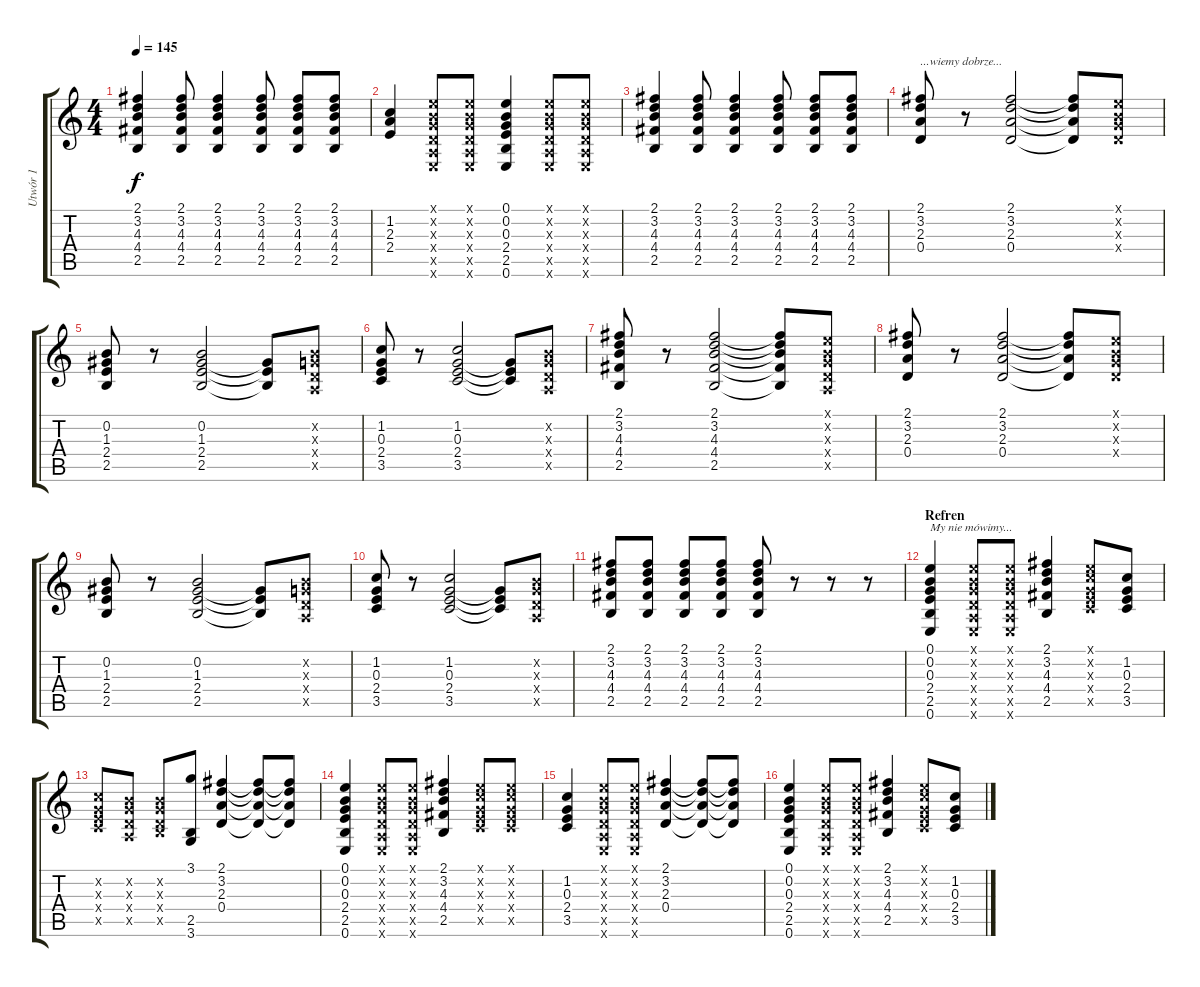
\track ("Utwór 1" "Utwór 1") {instrument acousticguitarsteel}
\staff {score tabs}
\tuning (E4 B3 G3 D3 A2 E2) {hide}
\ts (4 4)
\tempo 145
\clef g2
\ks c
(2.1 3.2 4.3 4.4 2.5).4{dy f} (2.1 3.2 4.3 4.4 2.5).8 (2.1 3.2 4.3 4.4 2.5).4 (2.1 3.2 4.3 4.4 2.5).8 (2.1 3.2 4.3 4.4 2.5).8 (2.1 3.2 4.3 4.4 2.5).8 |
(1.2 2.3 2.4).4 (0.1{x} 0.2{x} 0.3{x} 0.4{x} 0.5{x} 0.6{x}).8 (0.1{x} 0.2{x} 0.3{x} 0.4{x} 0.5{x} 0.6{x}).8 (0.1 0.2 0.3 2.4 2.5 0.6).4 (0.1{x} 0.2{x} 0.3{x} 0.4{x} 0.5{x} 0.6{x}).8 (0.1{x} 0.2{x} 0.3{x} 0.4{x} 0.5{x} 0.6{x}).8 |
(2.1 3.2 4.3 4.4 2.5).4 (2.1 3.2 4.3 4.4 2.5).8 (2.1 3.2 4.3 4.4 2.5).4 (2.1 3.2 4.3 4.4 2.5).8 (2.1 3.2 4.3 4.4 2.5).8 (2.1 3.2 4.3 4.4 2.5).8 |
(2.1 3.2 2.3 0.4).8{txt "...wiemy dobrze..."} r.8 (2.1 3.2 2.3 0.4).2 (2.1{t} 3.2{t} 2.3{t} 0.4{t}).8 (0.1{x} 0.2{x} 0.3{x} 0.4{x}).8 |
(0.2 1.3 2.4 2.5).8 r.8 (0.2 1.3 2.4 2.5).2 (1.3{t} 2.4{t} 2.5{t}).8 (0.2{x} 0.3{x} 0.4{x} 0.5{x}).8 |
(1.2 0.3 2.4 3.5).8 r.8 (1.2 0.3 2.4 3.5).2 (0.3{t} 2.4{t} 3.5{t}).8 (0.2{x} 0.3{x} 0.4{x} 0.5{x}).8 |
(2.1 3.2 4.3 4.4 2.5).8 r.8 (2.1 3.2 4.3 4.4 2.5).2 (2.1{t} 3.2{t} 4.3{t} 4.4{t} 2.5{t}).8 (0.1{x} 0.2{x} 0.3{x} 0.4{x} 0.5{x}).8 |
(2.1 3.2 2.3 0.4).8 r.8 (2.1 3.2 2.3 0.4).2 (2.1{t} 3.2{t} 2.3{t} 0.4{t}).8 (0.1{x} 0.2{x} 0.3{x} 0.4{x}).8 |
(0.2 1.3 2.4 2.5).8 r.8 (0.2 1.3 2.4 2.5).2 (1.3{t} 2.4{t} 2.5{t}).8 (0.2{x} 0.3{x} 0.4{x} 0.5{x}).8 |
(1.2 0.3 2.4 3.5).8 r.8 (1.2 0.3 2.4 3.5).2 (0.3{t} 2.4{t} 3.5{t}).8 (0.2{x} 0.3{x} 0.4{x} 0.5{x}).8 |
(2.1 3.2 4.3 4.4 2.5).8 (2.1 3.2 4.3 4.4 2.5).8 (2.1 3.2 4.3 4.4 2.5).8 (2.1 3.2 4.3 4.4 2.5).8 (2.1 3.2 4.3 4.4 2.5).8 r.8 r.8 r.8 |
\section ("" "Refren")
(0.1 0.2 0.3 2.4 2.5 0.6).4{txt "My nie mówimy..."} (0.1{x} 0.2{x} 0.3{x} 0.4{x} 0.5{x} 0.6{x}).8 (0.1{x} 0.2{x} 0.3{x} 0.4{x} 0.5{x} 0.6{x}).8 (2.1 3.2 4.3 4.4 2.5).4 (0.1{x} 1.2{x} 0.3{x} 2.4{x} 3.5{x}).8 (1.2 0.3 2.4 3.5).8 |
\section ("" "")
(1.2{x} 0.3{x} 2.4{x} 3.5{x}).8 (0.2{x} 0.3{x} 0.4{x} 0.5{x}).8 (0.2{x} 0.3{x} 0.4{x} 2.5{x}).8 (3.1 2.5 3.6).8 (2.1 3.2 2.3 0.4).4 (2.1{t} 3.2{t} 2.3{t} 0.4{t}).8 (2.1{t} 3.2{t} 2.3{t} 0.4{t}).8 |
(0.1 0.2 0.3 2.4 2.5 0.6).4 (0.1{x} 0.2{x} 0.3{x} 0.4{x} 0.5{x} 0.6{x}).8 (0.1{x} 0.2{x} 0.3{x} 0.4{x} 0.5{x} 0.6{x}).8 (2.1 3.2 4.3 4.4 2.5).4 (0.1{x} 1.2{x} 0.3{x} 2.4{x} 3.5{x}).8 (0.1{x} 1.2{x} 0.3{x} 2.4{x} 3.5{x}).8 |
(1.2 0.3 2.4 3.5).4 (0.1{x} 0.2{x} 0.3{x} 0.4{x} 0.5{x} 0.6{x}).8 (0.1{x} 0.2{x} 0.3{x} 0.4{x} 0.5{x} 0.6{x}).8 (2.1 3.2 2.3 0.4).4 (2.1{t} 3.2{t} 2.3{t} 0.4{t}).8 (2.1{t} 3.2{t} 2.3{t} 0.4{t}).8 |
(0.1 0.2 0.3 2.4 2.5 0.6).4 (0.1{x} 0.2{x} 0.3{x} 0.4{x} 0.5{x} 0.6{x}).8 (0.1{x} 0.2{x} 0.3{x} 0.4{x} 0.5{x} 0.6{x}).8 (2.1 3.2 4.3 4.4 2.5).4 (0.1{x} 1.2{x} 0.3{x} 2.4{x} 3.5{x}).8 (1.2 0.3 2.4 3.5).8
